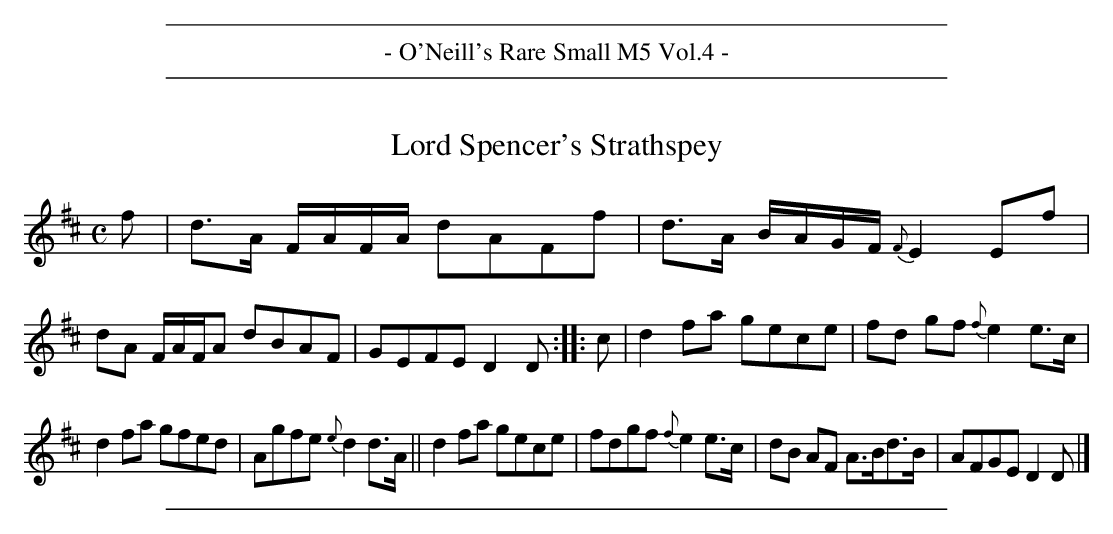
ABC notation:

X:1
T: Lord Spencer's Strathspey
M: C
L: 1/8
K: D
f |\
d>A F/A/F/A/ dAFf | d>A B/A/G/F/ {F}E2Ef |\
dA F/A/F/A dBAF | GEFE D2D ::\
c |\
d2fa gece | fd gf {f}e2e>c |
d2fa gfed | Agfe {e}d2d>A ||\
d2fa gece | fdgf {f}e2e>c |\
dB AF A>Bd>B | AFGE D2D |]
